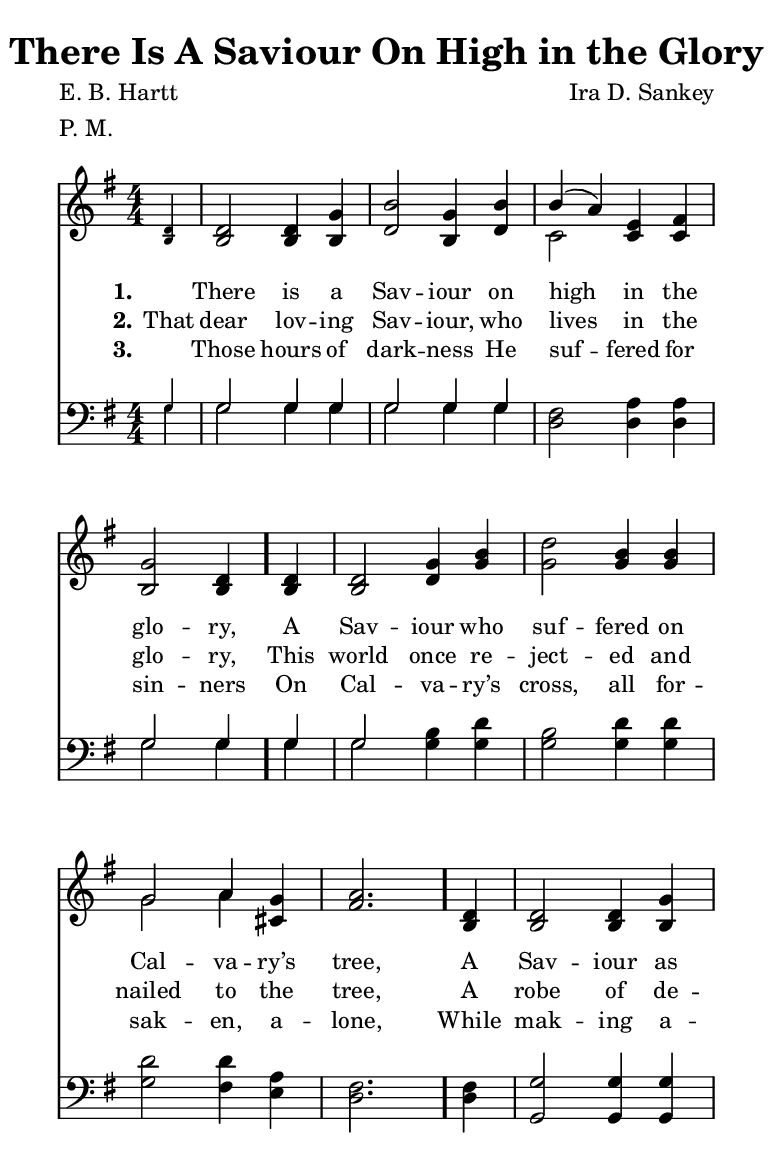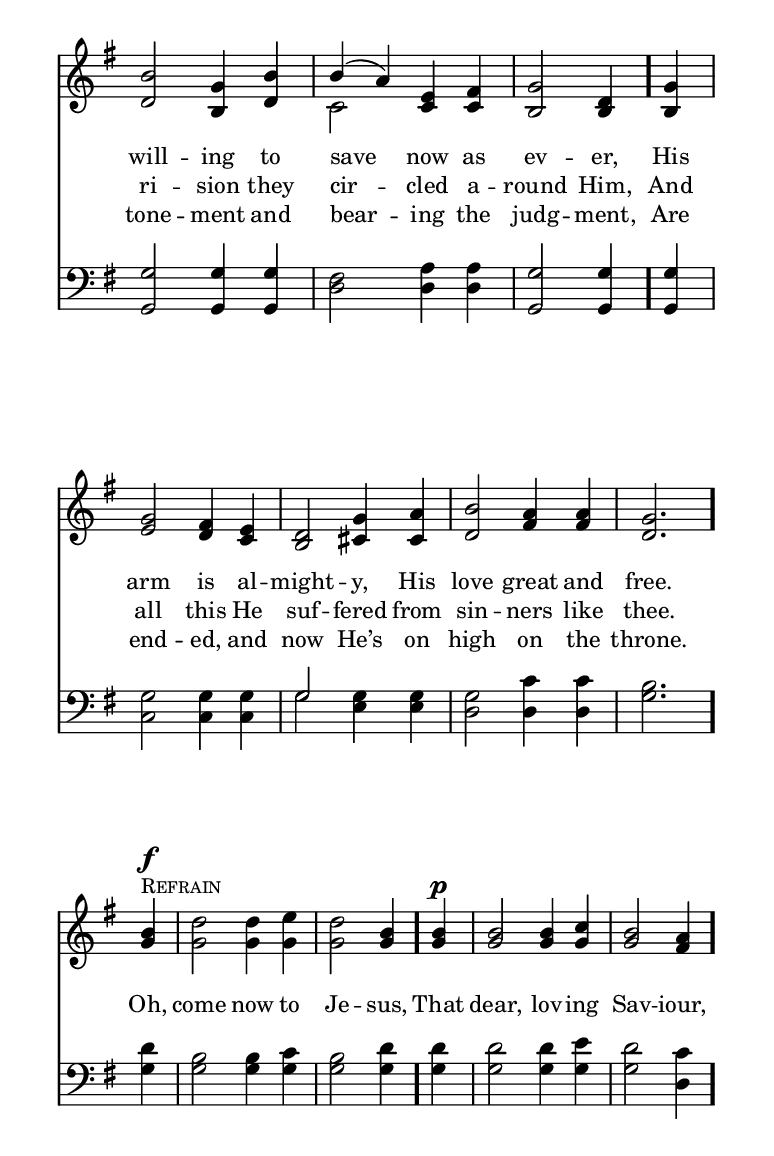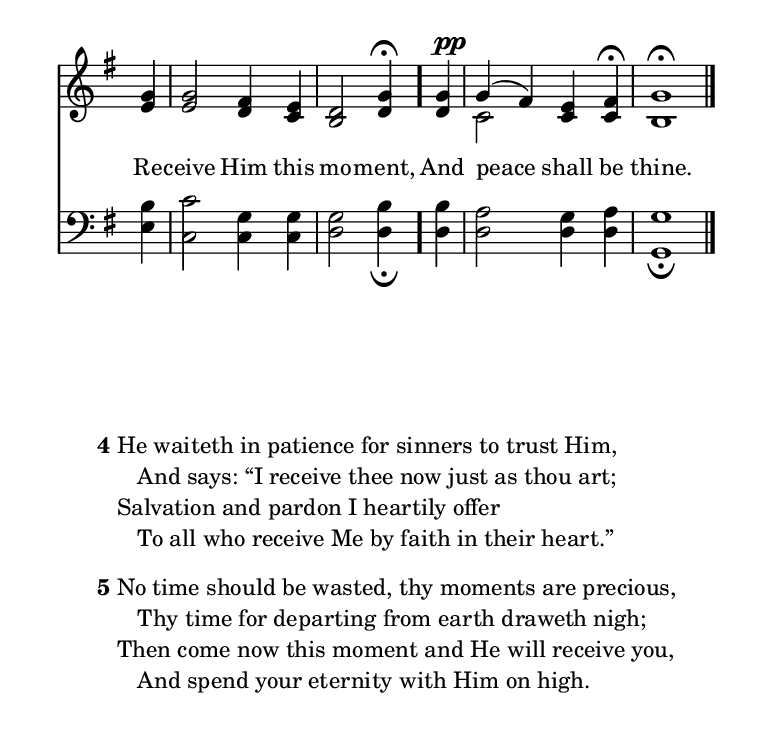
\include "common/global.ily"
\paper {
  \include "common/paper.ily"
  ragged-last-bottom = ##t
  systems-per-page = #(cond (is-eogsized 5) (#t #f))
  system-count = #(cond (is-eogsized 6) (#t #f))
}

\header{
  %gospel
  hymnnumber = "124"
  title = "There Is A Saviour On High in the Glory"
  tunename = ""
  meter = "P. M."
  poet = "E. B. Hartt"
  composer = "Ira D. Sankey"
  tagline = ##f
}

ta = { \tempo 4=120 }
tb = { \tempo 4=60 }

global = {
  \include "common/overrides.ily"
  \override Staff.TimeSignature.style = #'numbered
  \time 4/4
  \override Score.MetronomeMark.transparent = ##t % hide all fermata changes too
  \key g \major
  \ta
  \partial 4
  \autoBeamOff
}

notesSoprano = {
\global
\relative c' {

  \once \override NoteHead.font-size = #-4 d4 |
  d2 d4 g | b2 g4 b | b( a) e fis | g2 d4 \eogbreak
  d4 | d2 g4 b | d2 b4 b | g2 a4 g | a2. \eogbreak
  d,4 | d2 d4 g | b2 g4 b | b( a) e fis | g2 d4 \eogbreak
  g4 | g2 fis4 e | d2 g4 a | b2 a4 a | g2. \eogbreak

  << s^\markup { \small \caps "Refrain" } % TODO arrange REFRAIN and dynamic forte appropriately
  { b4^\markup \dynamic f | d2 d4 e d2 b4 } >>
  b^\markup \dynamic p | b2 b4 c | b2 a4
  g4 | g2 fis4 e | d2 \tb g4 \fermata \ta
  g4^\markup \dynamic pp | g( fis) e \tb fis \fermata | g1 \fermata \ta |

  \bar "|."

}
}

notesAlto = {
\global
\relative e' {

  \once \override NoteHead.font-size = #-4 b4 |
  b2 b4 b | d2 b4 d | c2 c4 c | b2 b4
  b4 | b2 d4 g | g2 g4 g | g2 a4 cis, | fis2.
  b,4 | b2 b4 b | d2 b4 d | c2 c4 c | b2 b4
  b4 | e2 d4 c | b2 cis4 cis | d2 fis4 fis | d2.

  g4 | g2 g4 g | g2 g4
  g | g2 g4 g | g2 fis4
  e4 | e2 d4 c | b2 d4
  d4 | c2 c4 c | b1 |

}
}

notesTenor = {
\global
\relative a {

  \once \override NoteHead.font-size = #-4 g4 |
  g2 g4 g | g2 g4 g | fis2 a4 a | g2 g4
  g4 | g2 b4 d | b2 d4 d | d2 d4 a | fis2.
  fis4 | g2 g4 g | g2 g4 g | fis2 a4 a | g2 g4
  g4 | g2 g4 g | g2 g4 g | g2 c4 c | b2.

  d4 | b2 b4 c | b2 d4
  d | d2 d4 e | d2 c4
  b4 | c2 g4 g | g2 b4
  b4 | a2 g4 a | g1 |
}
}

notesBass = {
\global
\relative f {

  \once \override NoteHead.font-size = #-4 g4 |
  g2 g4 g | g2 g4 g | d2 d4 d4 | g2 g4
  g4 | g2 g4 g | g2 g4 g | g2 fis4 e | d2.
  d4 | g,2 g4 g | g2 g4 g | d'2 d4 d | g,2 g4
  g4 | c2 c4 c | g'2 e4 e | d2 d4 d | g2.

  g4 | g2 g4 g | g2 g4
  g | g2 g4 g | g2 d4
  e4 | c2 c4 c | d2 d4_\fermata
  d4 | d2 d4 d | g,1_\fermata |

}
}

Refrain = \lyricmode {

Oh, come now to Je -- sus, \bar "."
That dear, lov -- ing Sav -- iour, \bar "."
Re -- ceive Him this mo -- ment, \bar "."
And peace shall be thine. \bar "."

}

wordsA = \lyricmode {
\set stanza = "1."

%{HIDE>%} "" %{<HIDE%} There is a Sav -- iour on high in the glo -- ry, \bar "."
A Sav -- iour who suf -- fered on Cal -- va -- ry’s tree, \bar "."
A Sav -- iour as will -- ing to save now as ev -- er, \bar "."
His arm is al -- might -- y, His love great and free. \bar "."

}

wordsB = \lyricmode {
\set stanza = "2."

That dear lov -- ing Sav -- iour, who lives in the glo -- ry,
This world once re -- ject -- ed and nailed to the tree,
A robe of de -- ri -- sion they cir -- cled a -- round Him,
And all this He suf -- fered from sin -- ners like thee.

\Refrain

}

wordsC = \lyricmode {
\set stanza = "3."

%{HIDE>%} "" %{<HIDE%} Those hours of dark -- ness He suf -- fered for sin -- ners
On Cal -- va -- ry’s cross, all for -- sak -- en, a -- lone,
While mak -- ing a -- tone -- ment and bear -- ing the judg -- ment,
Are end -- ed, and now He’s on high on the throne.

}

wordsD = \markuplist {

\line { He waiteth in patience for sinners to trust Him, }
\line { { \hspace #2 } And says: “I receive thee now just as thou art; }
\line { Salvation and pardon I heartily offer }
\line { { \hspace #2 } To all who receive Me by faith in their heart.” }

}

wordsE = \markuplist {

\line { No time should be wasted, thy moments are precious, }
\line { { \hspace #2 } Thy time for departing from earth draweth nigh; }
\line { Then come now this moment and He will receive you, }
\line { { \hspace #2 } And spend your eternity with Him on high. }

}

\score {
  \context ChoirStaff <<
    \context Staff = upper <<
      \set Staff.autoBeaming = ##f
      \set ChoirStaff.systemStartDelimiter = #'SystemStartBar
      \set ChoirStaff.printPartCombineTexts = ##f
      \partcombine #'(2 . 9) \notesSoprano \notesAlto
      \context NullVoice = sopranos { \voiceOne << \notesSoprano >> }
      \context NullVoice = altos { \voiceTwo << \notesAlto >> }
      \context Lyrics = one   \lyricsto sopranos \wordsA
      \context Lyrics = two   \lyricsto sopranos \wordsB
      \context Lyrics = three \lyricsto sopranos \wordsC
    >>
    \context Staff = men <<
      \set Staff.autoBeaming = ##f
      \clef bass
      \set ChoirStaff.printPartCombineTexts = ##f
      \partcombine #'(2 . 9) \notesTenor \notesBass
      \context NullVoice = tenors { \voiceOne << \notesTenor >> }
      \context NullVoice = basses { \voiceTwo << \notesBass >> }
    >>
  >>
  \layout {
    \include "common/layout.ily"
  }
  \midi{
    \include "common/midi.ily"
  }
}

\noPageBreak

\markup { \fill-line { \column {
  \line{ \bold 4 \column { \wordsD } } \combine \null \vspace #0.4
  \line{ \bold 5 \column { \wordsE } } \combine \null \vspace #0.4
} } }

\version "2.19.49"  % necessary for upgrading to future LilyPond versions.

% vi:set et ts=2 sw=2 ai nocindent syntax=lilypond:
